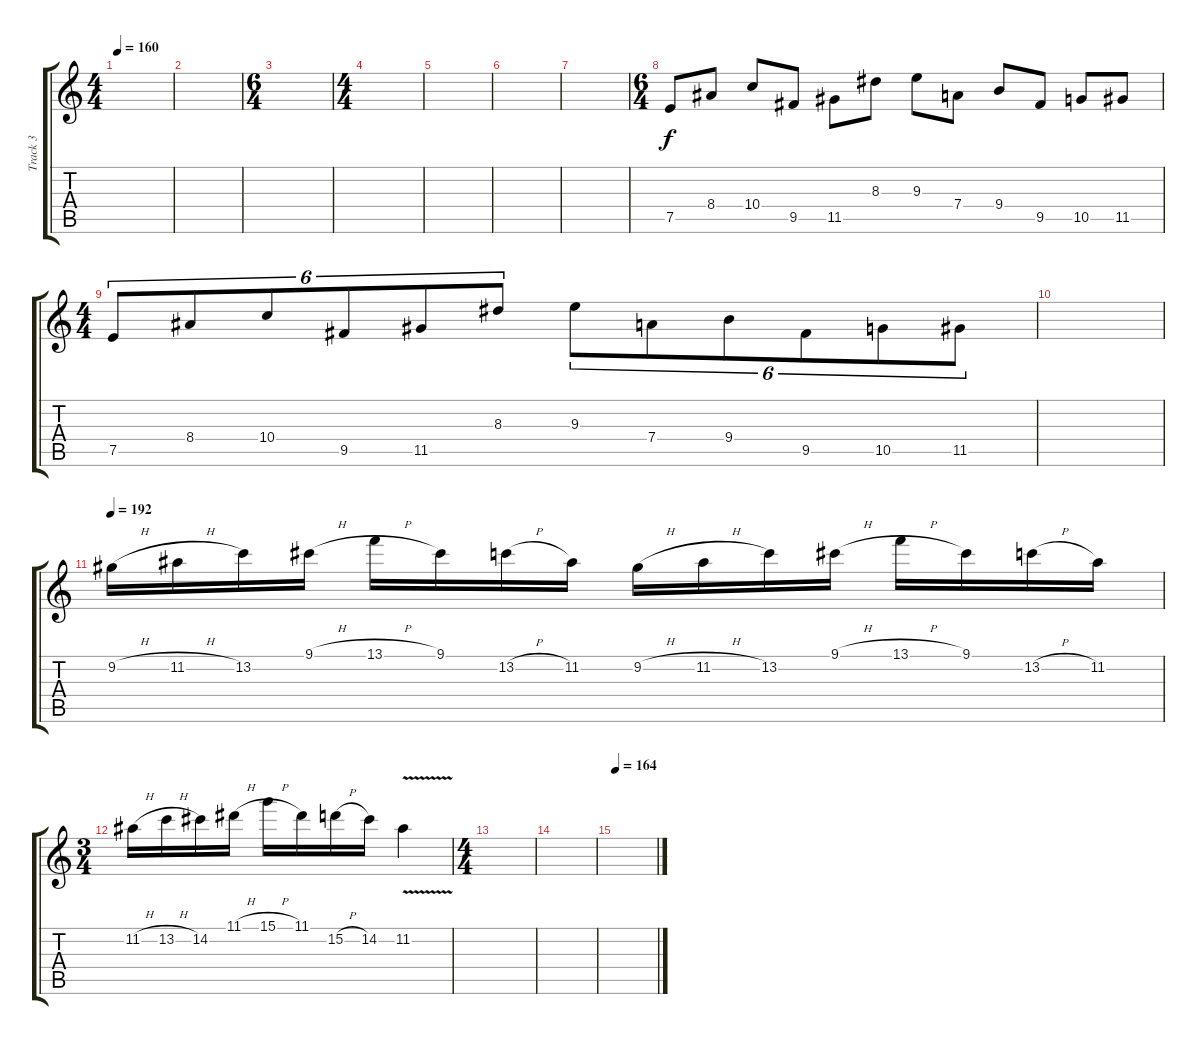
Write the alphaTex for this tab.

\track ("Track 3" "Track 3") {instrument distortionguitar}
\staff {score tabs}
\tuning (E4 B3 G3 D3 A2 E2) {hide}
\ts (4 4)
\tempo 160
\clef g2
\ks c
|
|
\ts (6 4)
|
\ts (4 4)
|
|
|
|
\ts (6 4)
7.5.8 8.4.8 10.4.8 9.5.8 11.5.8 8.3.8 9.3.8 7.4.8 9.4.8 9.5.8 10.5.8 11.5.8 |
\ts (4 4)
7.5.8{tu (6 4)} 8.4.8{tu (6 4)} 10.4.8{tu (6 4)} 9.5.8{tu (6 4)} 11.5.8{tu (6 4)} 8.3.8{tu (6 4)} 9.3.8{tu (6 4)} 7.4.8{tu (6 4)} 9.4.8{tu (6 4)} 9.5.8{tu (6 4)} 10.5.8{tu (6 4)} 11.5.8{tu (6 4)} |
|
\tempo 192
9.2{h}.16 11.2{h}.16 13.2.16 9.1{h}.16 13.1{h}.16 9.1.16 13.2{h}.16 11.2.16 9.2{h}.16 11.2{h}.16 13.2.16 9.1{h}.16 13.1{h}.16 9.1.16 13.2{h}.16 11.2.16 |
\ts (3 4)
11.2{h}.16 13.2{h}.16 14.2.16 11.1{h}.16 15.1{h}.16 11.1.16 15.2{h}.16 14.2.16 11.2{v}.4 |
\ts (4 4)
|
|
\tempo 164
